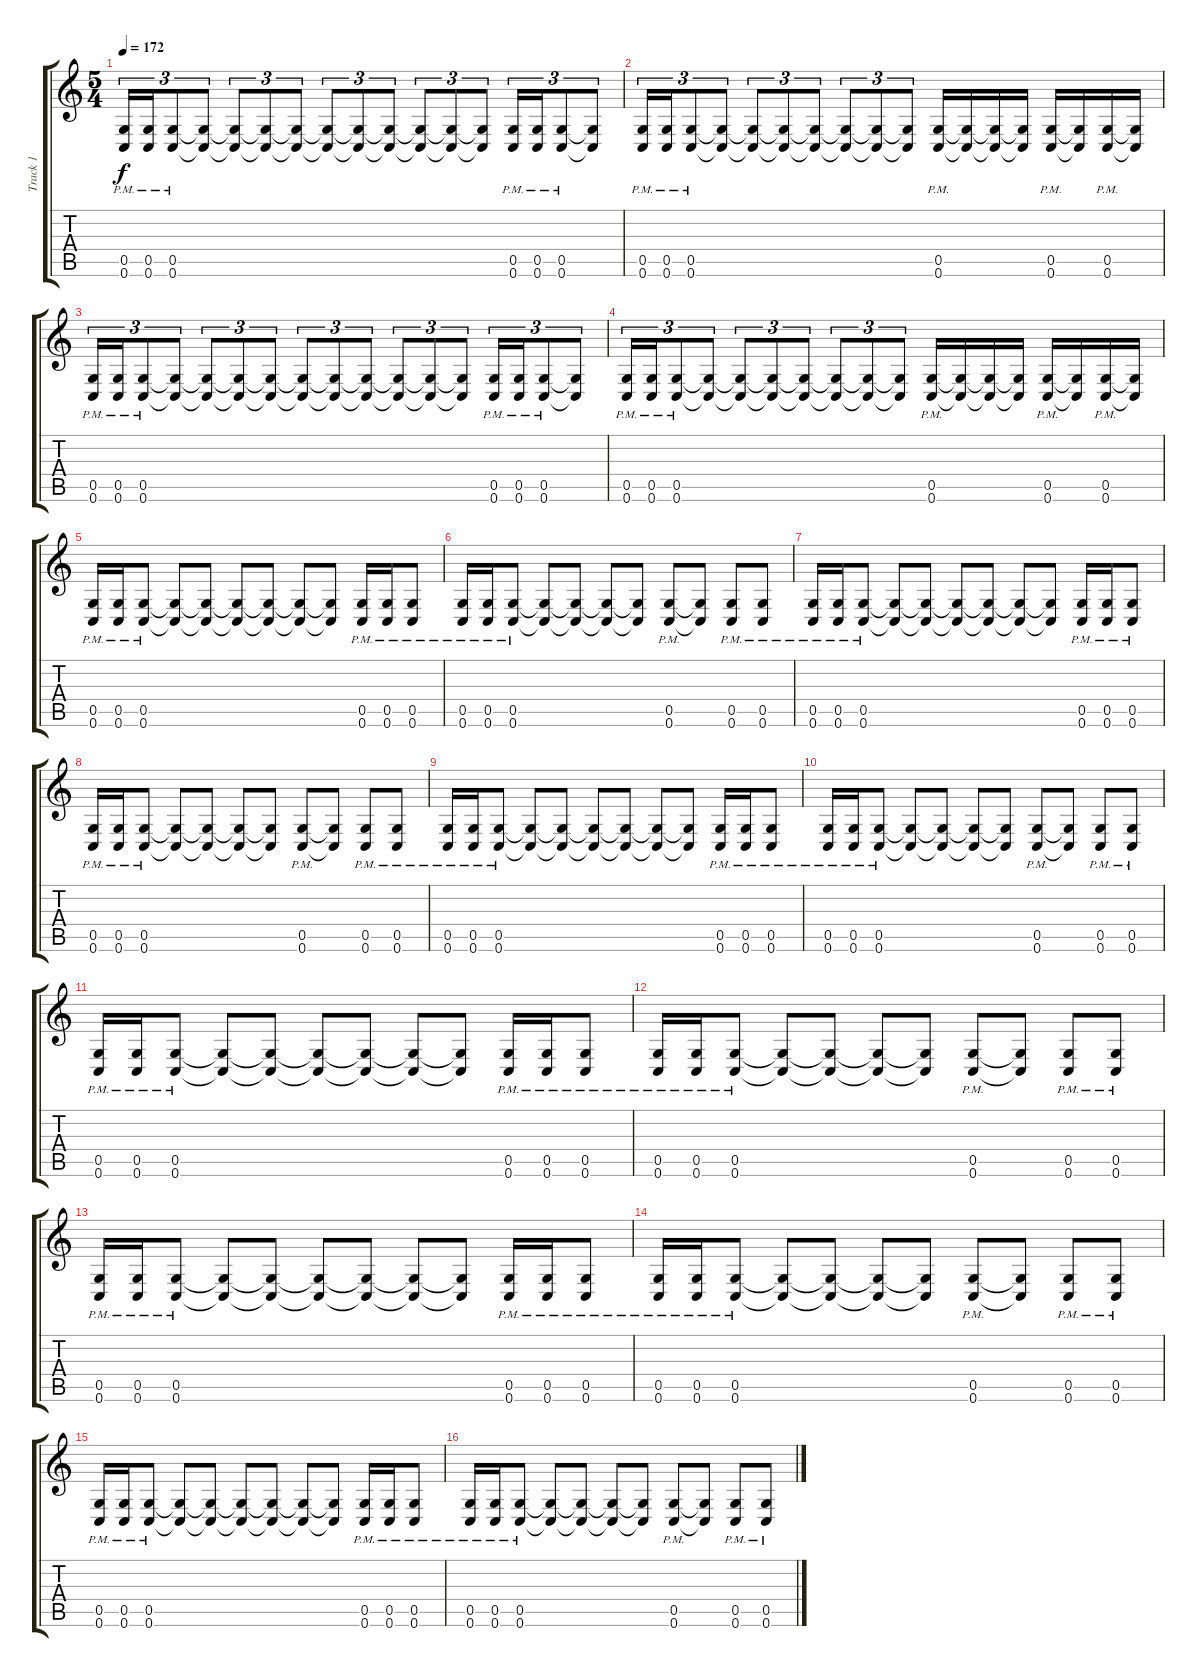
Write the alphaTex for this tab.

\track ("Track 1" "Track 1") {instrument distortionguitar}
\staff {score tabs}
\tuning (D4 A3 F3 C3 G2 C2) {hide}
\ts (5 4)
\tempo 172
\clef g2
\ks c
(0.5{pm} 0.6{pm}).16{tu (3 2) dy f} (0.5{pm} 0.6{pm}).16{tu (3 2)} (0.5{pm} 0.6{pm}).8{tu (3 2)} (0.5{t} 0.6{t}).8{tu (3 2)} (0.5{t} 0.6{t}).8{tu (3 2)} (0.5{t} 0.6{t}).8{tu (3 2)} (0.5{t} 0.6{t}).8{tu (3 2)} (0.5{t} 0.6{t}).8{tu (3 2)} (0.5{t} 0.6{t}).8{tu (3 2)} (0.5{t} 0.6{t}).8{tu (3 2)} (0.5{t} 0.6{t}).8{tu (3 2)} (0.5{t} 0.6{t}).8{tu (3 2)} (0.5{t} 0.6{t}).8{tu (3 2)} (0.5{pm} 0.6{pm}).16{tu (3 2)} (0.5{pm} 0.6{pm}).16{tu (3 2)} (0.5{pm} 0.6{pm}).8{tu (3 2)} (0.5{t} 0.6{t}).8{tu (3 2)} |
(0.5{pm} 0.6{pm}).16{tu (3 2)} (0.5{pm} 0.6{pm}).16{tu (3 2)} (0.5{pm} 0.6{pm}).8{tu (3 2)} (0.5{t} 0.6{t}).8{tu (3 2)} (0.5{t} 0.6{t}).8{tu (3 2)} (0.5{t} 0.6{t}).8{tu (3 2)} (0.5{t} 0.6{t}).8{tu (3 2)} (0.5{t} 0.6{t}).8{tu (3 2)} (0.5{t} 0.6{t}).8{tu (3 2)} (0.5{t} 0.6{t}).8{tu (3 2)} (0.5{pm} 0.6{pm}).16 (0.5{t} 0.6{t}).16 (0.5{t} 0.6{t}).16 (0.5{t} 0.6{t}).16 (0.5{pm} 0.6{pm}).16 (0.5{t} 0.6{t}).16 (0.5{pm} 0.6{pm}).16 (0.5{t} 0.6{t}).16 |
(0.5{pm} 0.6{pm}).16{tu (3 2)} (0.5{pm} 0.6{pm}).16{tu (3 2)} (0.5{pm} 0.6{pm}).8{tu (3 2)} (0.5{t} 0.6{t}).8{tu (3 2)} (0.5{t} 0.6{t}).8{tu (3 2)} (0.5{t} 0.6{t}).8{tu (3 2)} (0.5{t} 0.6{t}).8{tu (3 2)} (0.5{t} 0.6{t}).8{tu (3 2)} (0.5{t} 0.6{t}).8{tu (3 2)} (0.5{t} 0.6{t}).8{tu (3 2)} (0.5{t} 0.6{t}).8{tu (3 2)} (0.5{t} 0.6{t}).8{tu (3 2)} (0.5{t} 0.6{t}).8{tu (3 2)} (0.5{pm} 0.6{pm}).16{tu (3 2)} (0.5{pm} 0.6{pm}).16{tu (3 2)} (0.5{pm} 0.6{pm}).8{tu (3 2)} (0.5{t} 0.6{t}).8{tu (3 2)} |
(0.5{pm} 0.6{pm}).16{tu (3 2)} (0.5{pm} 0.6{pm}).16{tu (3 2)} (0.5{pm} 0.6{pm}).8{tu (3 2)} (0.5{t} 0.6{t}).8{tu (3 2)} (0.5{t} 0.6{t}).8{tu (3 2)} (0.5{t} 0.6{t}).8{tu (3 2)} (0.5{t} 0.6{t}).8{tu (3 2)} (0.5{t} 0.6{t}).8{tu (3 2)} (0.5{t} 0.6{t}).8{tu (3 2)} (0.5{t} 0.6{t}).8{tu (3 2)} (0.5{pm} 0.6{pm}).16 (0.5{t} 0.6{t}).16 (0.5{t} 0.6{t}).16 (0.5{t} 0.6{t}).16 (0.5{pm} 0.6{pm}).16 (0.5{t} 0.6{t}).16 (0.5{pm} 0.6{pm}).16 (0.5{t} 0.6{t}).16 |
(0.5{pm} 0.6{pm}).16 (0.5{pm} 0.6{pm}).16 (0.5{pm} 0.6{pm}).8 (0.5{t} 0.6{t}).8 (0.5{t} 0.6{t}).8 (0.5{t} 0.6{t}).8 (0.5{t} 0.6{t}).8 (0.5{t} 0.6{t}).8 (0.5{t} 0.6{t}).8 (0.5{pm} 0.6{pm}).16 (0.5{pm} 0.6{pm}).16 (0.5{pm} 0.6{pm}).8 |
(0.5{pm} 0.6{pm}).16 (0.5{pm} 0.6{pm}).16 (0.5{pm} 0.6{pm}).8 (0.5{t} 0.6{t}).8 (0.5{t} 0.6{t}).8 (0.5{t} 0.6{t}).8 (0.5{t} 0.6{t}).8 (0.5{pm} 0.6{pm}).8 (0.5{t} 0.6{t}).8 (0.5{pm} 0.6{pm}).8 (0.5{pm} 0.6{pm}).8 |
(0.5{pm} 0.6{pm}).16 (0.5{pm} 0.6{pm}).16 (0.5{pm} 0.6{pm}).8 (0.5{t} 0.6{t}).8 (0.5{t} 0.6{t}).8 (0.5{t} 0.6{t}).8 (0.5{t} 0.6{t}).8 (0.5{t} 0.6{t}).8 (0.5{t} 0.6{t}).8 (0.5{pm} 0.6{pm}).16 (0.5{pm} 0.6{pm}).16 (0.5{pm} 0.6{pm}).8 |
(0.5{pm} 0.6{pm}).16 (0.5{pm} 0.6{pm}).16 (0.5{pm} 0.6{pm}).8 (0.5{t} 0.6{t}).8 (0.5{t} 0.6{t}).8 (0.5{t} 0.6{t}).8 (0.5{t} 0.6{t}).8 (0.5{pm} 0.6{pm}).8 (0.5{t} 0.6{t}).8 (0.5{pm} 0.6{pm}).8 (0.5{pm} 0.6{pm}).8 |
(0.5{pm} 0.6{pm}).16 (0.5{pm} 0.6{pm}).16 (0.5{pm} 0.6{pm}).8 (0.5{t} 0.6{t}).8 (0.5{t} 0.6{t}).8 (0.5{t} 0.6{t}).8 (0.5{t} 0.6{t}).8 (0.5{t} 0.6{t}).8 (0.5{t} 0.6{t}).8 (0.5{pm} 0.6{pm}).16 (0.5{pm} 0.6{pm}).16 (0.5{pm} 0.6{pm}).8 |
(0.5{pm} 0.6{pm}).16 (0.5{pm} 0.6{pm}).16 (0.5{pm} 0.6{pm}).8 (0.5{t} 0.6{t}).8 (0.5{t} 0.6{t}).8 (0.5{t} 0.6{t}).8 (0.5{t} 0.6{t}).8 (0.5{pm} 0.6{pm}).8 (0.5{t} 0.6{t}).8 (0.5{pm} 0.6{pm}).8 (0.5{pm} 0.6{pm}).8 |
(0.5{pm} 0.6{pm}).16 (0.5{pm} 0.6{pm}).16 (0.5{pm} 0.6{pm}).8 (0.5{t} 0.6{t}).8 (0.5{t} 0.6{t}).8 (0.5{t} 0.6{t}).8 (0.5{t} 0.6{t}).8 (0.5{t} 0.6{t}).8 (0.5{t} 0.6{t}).8 (0.5{pm} 0.6{pm}).16 (0.5{pm} 0.6{pm}).16 (0.5{pm} 0.6{pm}).8 |
(0.5{pm} 0.6{pm}).16 (0.5{pm} 0.6{pm}).16 (0.5{pm} 0.6{pm}).8 (0.5{t} 0.6{t}).8 (0.5{t} 0.6{t}).8 (0.5{t} 0.6{t}).8 (0.5{t} 0.6{t}).8 (0.5{pm} 0.6{pm}).8 (0.5{t} 0.6{t}).8 (0.5{pm} 0.6{pm}).8 (0.5{pm} 0.6{pm}).8 |
(0.5{pm} 0.6{pm}).16 (0.5{pm} 0.6{pm}).16 (0.5{pm} 0.6{pm}).8 (0.5{t} 0.6{t}).8 (0.5{t} 0.6{t}).8 (0.5{t} 0.6{t}).8 (0.5{t} 0.6{t}).8 (0.5{t} 0.6{t}).8 (0.5{t} 0.6{t}).8 (0.5{pm} 0.6{pm}).16 (0.5{pm} 0.6{pm}).16 (0.5{pm} 0.6{pm}).8 |
(0.5{pm} 0.6{pm}).16 (0.5{pm} 0.6{pm}).16 (0.5{pm} 0.6{pm}).8 (0.5{t} 0.6{t}).8 (0.5{t} 0.6{t}).8 (0.5{t} 0.6{t}).8 (0.5{t} 0.6{t}).8 (0.5{pm} 0.6{pm}).8 (0.5{t} 0.6{t}).8 (0.5{pm} 0.6{pm}).8 (0.5{pm} 0.6{pm}).8 |
(0.5{pm} 0.6{pm}).16 (0.5{pm} 0.6{pm}).16 (0.5{pm} 0.6{pm}).8 (0.5{t} 0.6{t}).8 (0.5{t} 0.6{t}).8 (0.5{t} 0.6{t}).8 (0.5{t} 0.6{t}).8 (0.5{t} 0.6{t}).8 (0.5{t} 0.6{t}).8 (0.5{pm} 0.6{pm}).16 (0.5{pm} 0.6{pm}).16 (0.5{pm} 0.6{pm}).8 |
(0.5{pm} 0.6{pm}).16 (0.5{pm} 0.6{pm}).16 (0.5{pm} 0.6{pm}).8 (0.5{t} 0.6{t}).8 (0.5{t} 0.6{t}).8 (0.5{t} 0.6{t}).8 (0.5{t} 0.6{t}).8 (0.5{pm} 0.6{pm}).8 (0.5{t} 0.6{t}).8 (0.5{pm} 0.6{pm}).8 (0.5{pm} 0.6{pm}).8
